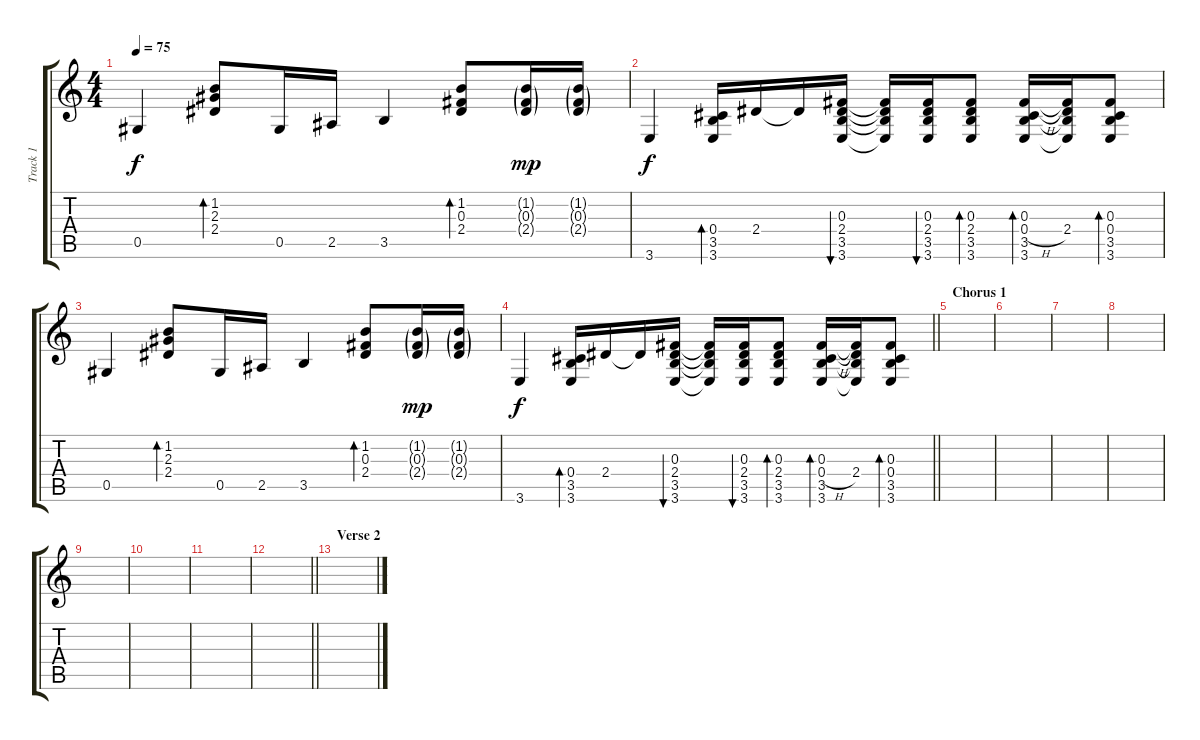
\track ("Track 1" "Track 1") {instrument acousticguitarsteel}
\staff {score tabs}
\tuning (Eb4 Bb3 Gb3 Db3 Ab2 Db2) {hide}
\ts (4 4)
\tempo 75
\clef g2
\ks c
0.5.4{dy f} (1.2 2.3 2.4).8{bd 60} 0.5.16 2.5.16 3.5.4 (1.2 0.3 2.4).8{bd 60} (1.2{g} 0.3{g} 2.4{g}).16{dy mp} (1.2{g} 0.3{g} 2.4{g}).16 |
3.6.4{dy f} (0.4 3.5 3.6).16{bd 30} 2.4.16 2.4{t}.16 (0.3 2.4 3.5 3.6).16{bu 30} (0.3{t} 2.4{t} 3.5{t} 3.6{t}).16 (0.3 2.4 3.5 3.6).16{bu 30} (0.3 2.4 3.5 3.6).8{bd 30} (0.3 0.4{h} 3.5 3.6).16{bd 30} (0.3{t} 2.4 3.5{t} 3.6{t}).16 (0.3 0.4 3.5 3.6).8{bd 30} |
0.5.4 (1.2 2.3 2.4).8{bd 60} 0.5.16 2.5.16 3.5.4 (1.2 0.3 2.4).8{bd 60} (1.2{g} 0.3{g} 2.4{g}).16{dy mp} (1.2{g} 0.3{g} 2.4{g}).16 |
\barLineRight lightlight
3.6.4{dy f} (0.4 3.5 3.6).16{bd 30} 2.4.16 2.4{t}.16 (0.3 2.4 3.5 3.6).16{bu 30} (0.3{t} 2.4{t} 3.5{t} 3.6{t}).16 (0.3 2.4 3.5 3.6).16{bu 30} (0.3 2.4 3.5 3.6).8{bd 30} (0.3 0.4{h} 3.5 3.6).16{bd 30} (0.3{t} 2.4 3.5{t} 3.6{t}).16 (0.3 0.4 3.5 3.6).8{bd 30} |
\section ("" "Chorus 1")
|
|
|
|
|
|
|
\barLineRight lightlight
|
\section ("" "Verse 2")
